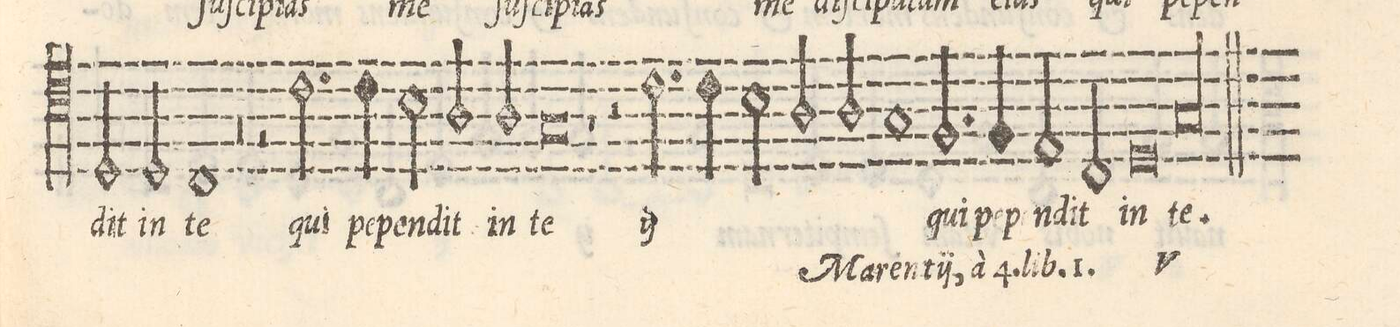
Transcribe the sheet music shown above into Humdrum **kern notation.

**kern	**text
*I"Basso	*
*clefC4	*
*k[]	*
*met(C|)	*
*M2/1	*
=74-	=74-
2D/	-dit
2D/	in
1C/	te
=75-	=75-
0r	.
=76-	=76-
2r	.
2.c\	qui
4c\	pe-
2B\	-pen-
=77-	=77-
2A/	-dit
2A/	in
0G/	te
=78-	=78-
1r	.
*	*ij
=79-	=79-
2r	.
2.c\	qui
4c\	pe-
2B\	-pen-
=80-	=80-
2A/	-dit
2A/	in
1G/	te
*	*Xij
=81-	=81-
2.F/	qui
4F/	pe-
2E/	-pen-
2C/	-dit
=82-	=82-
0D/	in
=83-	=83-
0G/l	te.
==	==
*-	*-
